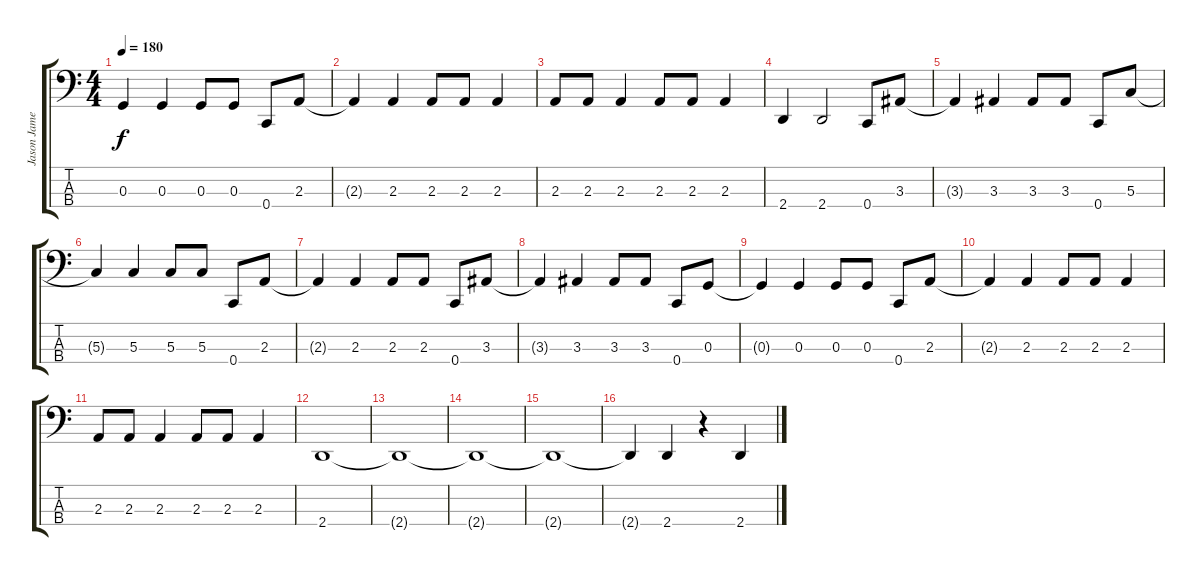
\track ("Jason James" "Jason Jame") {instrument electricbasspick}
\staff {score tabs}
\tuning (F2 C2 G1 C1) {hide}
\ts (4 4)
\tempo 180
\clef f4
\ks c
0.3{t}.4{dy f} 0.3.4 0.3.8 0.3.8 0.4.8 2.3.8 |
2.3{t}.4 2.3.4 2.3.8 2.3.8 2.3.4 |
2.3.8 2.3.8 2.3.4 2.3.8 2.3.8 2.3.4 |
2.4.4 2.4.2 0.4.8 3.3.8 |
3.3{t}.4 3.3.4 3.3.8 3.3.8 0.4.8 5.3.8 |
5.3{t}.4 5.3.4 5.3.8 5.3.8 0.4.8 2.3.8 |
2.3{t}.4 2.3.4 2.3.8 2.3.8 0.4.8 3.3.8 |
3.3{t}.4 3.3.4 3.3.8 3.3.8 0.4.8 0.3.8 |
0.3{t}.4 0.3.4 0.3.8 0.3.8 0.4.8 2.3.8 |
2.3{t}.4 2.3.4 2.3.8 2.3.8 2.3.4 |
2.3.8 2.3.8 2.3.4 2.3.8 2.3.8 2.3.4 |
2.4.1 |
2.4{t}.1 |
2.4{t}.1 |
2.4{t}.1 |
2.4{t}.4 2.4.4 r.4 2.4.4
